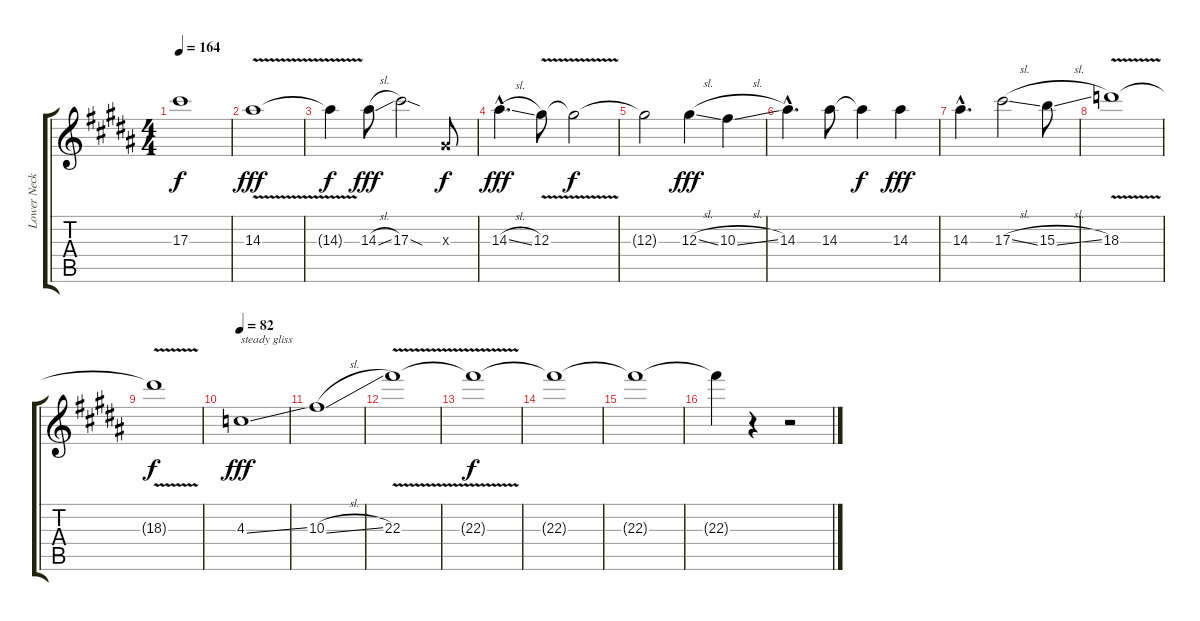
\track ("Lower Neck (Fretless)" "Lower Neck") {instrument electricguitarclean}
\staff {score tabs}
\tuning (E4 B3 Ab3 Gb3 B2 E2) {hide}
\ts (4 4)
\tempo 164
\clef g2
\ks b
17.3{t}.1{dy f} |
14.3{v}.1{dy fff} |
14.3{t}.4{dy f} 14.3{sl}.8{dy fff} 17.3{sod}.2 0.3{x}.8{dy f} |
14.3{sl hac}.4{d dy fff} 12.3{v}.8 12.3{t}.2{dy f} |
12.3{t}.2 12.3{sl}.4{dy fff} 10.3{sl}.4 |
14.3{hac}.4{d} 14.3.8 14.3{t}.4{dy f} 14.3.4{dy fff} |
14.3{hac}.4{d} 17.3{sl}.2 15.3{sl}.8 |
18.3{v}.1 |
18.3{t}.1{dy f} |
\tempo 82
4.3{ss}.1{txt "steady gliss" dy fff} |
10.3{sl}.1 |
22.3{v}.1 |
22.3{t}.1{dy f} |
22.3{t}.1 |
22.3{t}.1 |
22.3{t}.4 r.4 r.2
